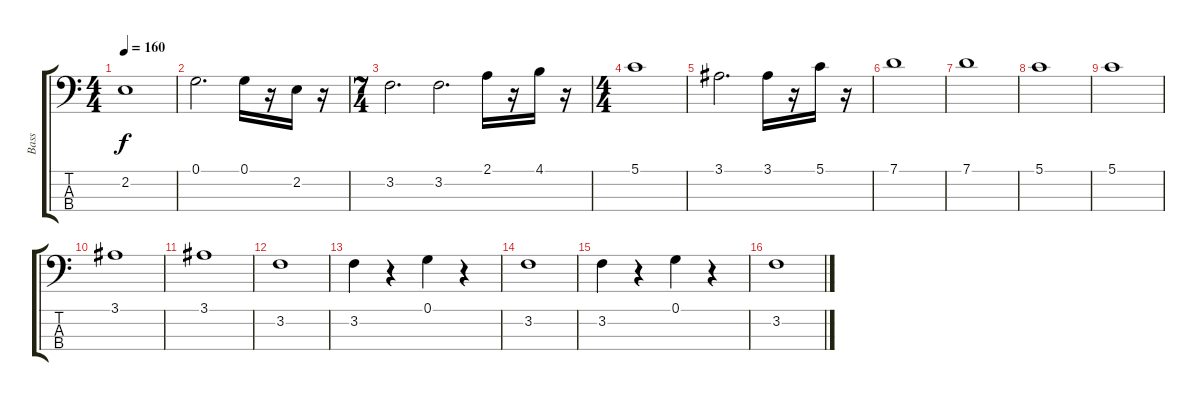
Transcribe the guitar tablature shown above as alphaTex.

\track ("Bass" "Bass") {instrument electricbasspick}
\staff {score tabs}
\tuning (G2 D2 A1 E1) {hide}
\ts (4 4)
\tempo 160
\clef f4
\ks c
2.2.1{dy f} |
0.1.2{d} 0.1.16 r.16 2.2.16 r.16 |
\ts (7 4)
3.2.2{d} 3.2.2{d} 2.1.16 r.16 4.1.16 r.16 |
\ts (4 4)
5.1.1 |
3.1.2{d} 3.1.16 r.16 5.1.16 r.16 |
7.1.1 |
7.1.1 |
5.1.1 |
5.1.1 |
3.1.1 |
3.1.1 |
3.2.1 |
3.2.4 r.4 0.1.4 r.4 |
3.2.1 |
3.2.4 r.4 0.1.4 r.4 |
3.2.1
